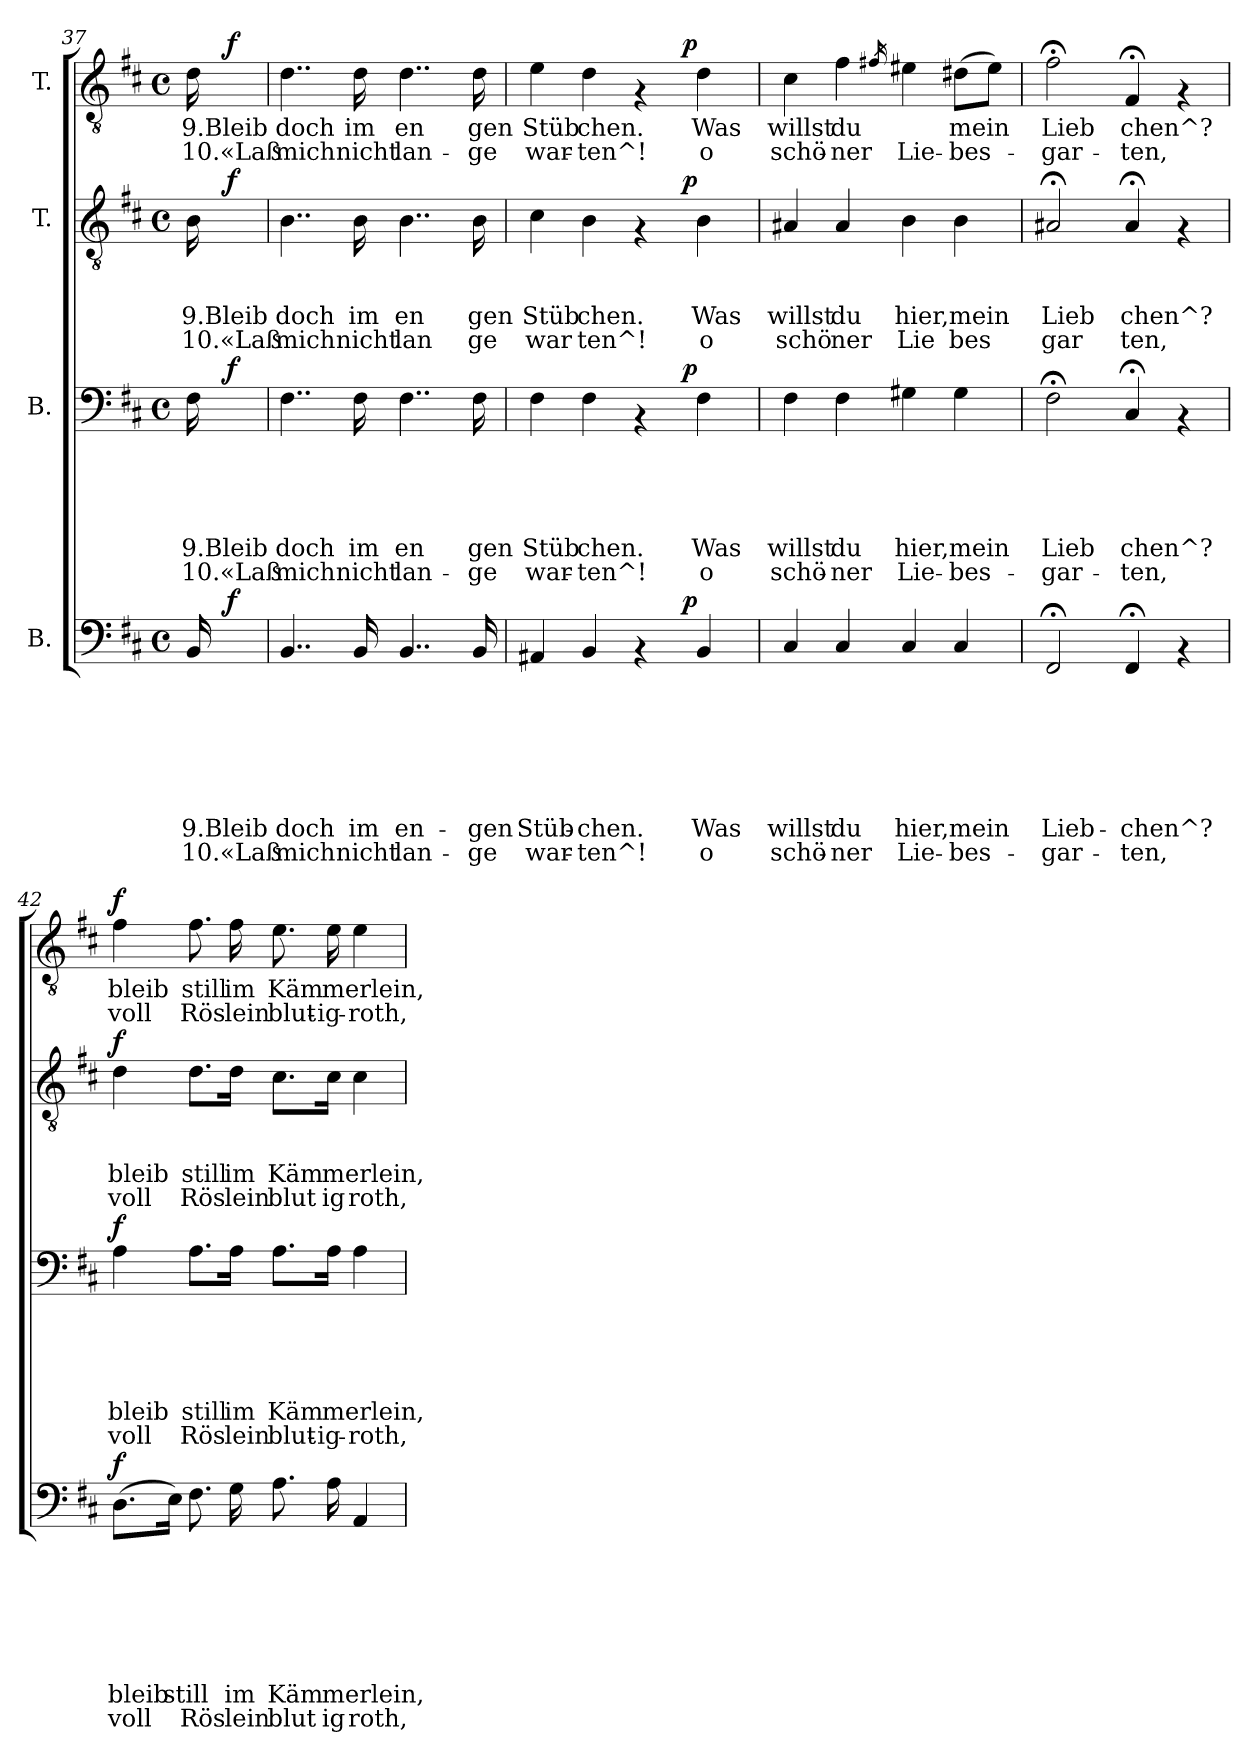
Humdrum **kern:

**kern	**text	**text	**text	**text	**text	**text	**text	**text	**dynam	**kern	**text	**text	**text	**text	**text	**text	**dynam	**kern	**text	**text	**text	**text	**dynam	**kern	**text	**text	**dynam
*part4	*part4	*part4	*part4	*part4	*part4	*part4	*part4	*part4	*part4	*part3	*part3	*part3	*part3	*part3	*part3	*part3	*part3	*part2	*part2	*part2	*part2	*part2	*part2	*part1	*part1	*part1	*part1
*staff4	*staff4	*staff4	*staff4	*staff4	*staff4	*staff4	*staff4	*staff4	*staff4	*staff3	*staff3	*staff3	*staff3	*staff3	*staff3	*staff3	*staff3	*staff2	*staff2	*staff2	*staff2	*staff2	*staff2	*staff1	*staff1	*staff1	*staff1
*I"B.	*	*	*	*	*	*	*	*	*	*I"B.	*	*	*	*	*	*	*	*I"T.	*	*	*	*	*	*I"T.	*	*	*
*clefF4	*	*	*	*	*	*	*	*	*	*clefF4	*	*	*	*	*	*	*	*clefGv2	*	*	*	*	*	*clefGv2	*	*	*
*k[f#c#]	*	*	*	*	*	*	*	*	*	*k[f#c#]	*	*	*	*	*	*	*	*k[f#c#]	*	*	*	*	*	*k[f#c#]	*	*	*
*D:	*	*	*	*	*	*	*	*	*	*D:	*	*	*	*	*	*	*	*D:	*	*	*	*	*	*D:	*	*	*
*M4/4	*	*	*	*	*	*	*	*	*	*M4/4	*	*	*	*	*	*	*	*M4/4	*	*	*	*	*	*M4/4	*	*	*
*met(c)	*	*	*	*	*	*	*	*	*	*met(c)	*	*	*	*	*	*	*	*met(c)	*	*	*	*	*	*met(c)	*	*	*
=37	=37	=37	=37	=37	=37	=37	=37	=37	=37	=37	=37	=37	=37	=37	=37	=37	=37	=37	=37	=37	=37	=37	=37	=37	=37	=37	=37
!	!	!	!	!	!	!	!LO:LY:b:rj	!LO:LY:b:rj	!	!	!	!	!	!	!LO:LY:b:rj	!LO:LY:b:rj	!	!	!	!	!LO:LY:b:rj	!LO:LY:b:rj	!	!	!LO:LY:b:rj	!LO:LY:b:rj	!
*^	*	*	*	*	*	*	*	*	*	*^	*	*	*	*	*	*	*	*^	*	*	*	*	*	*^	*	*	*
16BB/	32ryy	.	.	.	.	.	.	9.Bleib	10.«Laß	.	16F#\	32ryy	.	.	.	.	9.Bleib	10.«Laß	.	16B\	32ryy	.	.	9.Bleib	10.«Laß	.	16d\	32ryy	9.Bleib	10.«Laß	.
!	!	!	!	!	!	!	!	!	!	!LO:DY:a	!	!	!	!	!	!	!	!	!LO:DY:a	!	!	!	!	!	!	!LO:DY:a	!	!	!	!	!LO:DY:a
.	32ryy	.	.	.	.	.	.	.	.	f	.	32ryy	.	.	.	.	.	.	f	.	32ryy	.	.	.	.	f	.	32ryy	.	.	f
=38!	=38!	=38!	=38!	=38!	=38!	=38!	=38!	=38!	=38!	=38!	=38!	=38!	=38!	=38!	=38!	=38!	=38!	=38!	=38!	=38!	=38!	=38!	=38!	=38!	=38!	=38!	=38!	=38!	=38!	=38!	=38!
!	!	!	!	!	!	!	!	!LO:LY:b:rj	!LO:LY:b:rj	!	!	!	!	!	!	!	!LO:LY:b:rj	!LO:LY:b:rj	!	!	!	!	!	!LO:LY:b:rj	!LO:LY:b:rj	!	!	!	!LO:LY:b:rj	!LO:LY:b:rj	!
*v	*v	*	*	*	*	*	*	*	*	*	*	*	*	*	*	*	*	*	*	*v	*v	*	*	*	*	*	*v	*v	*	*	*
*	*	*	*	*	*	*	*	*	*	*v	*v	*	*	*	*	*	*	*	*	*	*	*	*	*	*	*	*	*
4..BB/	.	.	.	.	.	.	doch	mich	.	4..F#\	.	.	.	.	doch	mich	.	4..B\	.	.	doch	mich	.	4..d\	doch	mich	.
!	!	!	!	!	!	!	!LO:LY:b:rj	!LO:LY:b:rj	!	!	!	!	!	!	!LO:LY:b:rj	!LO:LY:b:rj	!	!	!	!	!LO:LY:b:rj	!LO:LY:b:rj	!	!	!LO:LY:b:rj	!LO:LY:b:rj	!
16BB/	.	.	.	.	.	.	im	nicht	.	16F#\	.	.	.	.	im	nicht	.	16B\	.	.	im	nicht	.	16d\	im	nicht	.
!	!	!	!	!	!	!	!LO:LY:b:rj	!LO:LY:b:rj	!	!	!	!	!	!	!LO:LY:b:rj	!LO:LY:b:rj	!	!	!	!	!LO:LY:b:rj	!LO:LY:b:rj	!	!	!LO:LY:b:rj	!LO:LY:b:rj	!
4..BB/	.	.	.	.	.	.	en-	lan-	.	4..F#\	.	.	.	.	en	lan-	.	4..B\	.	.	en	lan	.	4..d\	en	lan-	.
!	!	!	!	!	!	!	!LO:LY:b:rj	!LO:LY:b:rj	!	!	!	!	!	!	!LO:LY:b:rj	!LO:LY:b:rj	!	!	!	!	!LO:LY:b:rj	!LO:LY:b:rj	!	!	!LO:LY:b:rj	!LO:LY:b:rj	!
16BB/	.	.	.	.	.	.	-gen	-ge	.	16F#\	.	.	.	.	gen	-ge	.	16B\	.	.	gen	ge	.	16d\	gen	-ge	.
=39!	=39!	=39!	=39!	=39!	=39!	=39!	=39!	=39!	=39!	=39!	=39!	=39!	=39!	=39!	=39!	=39!	=39!	=39!	=39!	=39!	=39!	=39!	=39!	=39!	=39!	=39!	=39!
!	!	!	!	!	!	!	!LO:LY:b:rj	!LO:LY:b:rj	!	!	!	!	!	!	!LO:LY:b:rj	!LO:LY:b:rj	!	!	!	!	!LO:LY:b:rj	!LO:LY:b:rj	!	!	!LO:LY:b:rj	!LO:LY:b:rj	!
*^	*	*	*	*	*	*	*	*	*	*^	*	*	*	*	*	*	*	*^	*	*	*	*	*	*^	*	*	*
4AA#X/	2ryy	.	.	.	.	.	.	Stüb-	war-	.	4F#\	2ryy	.	.	.	.	Stüb	war-	.	4c#\	2ryy	.	.	Stüb	war	.	4e\	2ryy	Stüb	war-	.
!	!	!	!	!	!	!	!	!LO:LY:b:rj	!LO:LY:b:rj	!	!	!	!	!	!	!	!LO:LY:b:rj	!LO:LY:b:rj	!	!	!	!	!	!LO:LY:b:rj	!LO:LY:b:rj	!	!	!	!LO:LY:b:rj	!LO:LY:b:rj	!
4BB/	.	.	.	.	.	.	.	-chen.	-ten^!	.	4F#\	.	.	.	.	.	chen.	-ten^!	.	4B\	.	.	.	chen.	ten^!	.	4d\	.	chen.	-ten^!	.
4rAA	8..ryy	.	.	.	.	.	.	.	.	.	4rAA	8..ryy	.	.	.	.	.	.	.	4rF	8..ryy	.	.	.	.	.	4rF	8..ryy	.	.	.
!	!	!	!	!	!	!	!	!	!	!LO:DY:a	!	!	!	!	!	!	!	!	!LO:DY:a	!	!	!	!	!	!	!LO:DY:a	!	!	!	!	!LO:DY:a
.	4ryy	.	.	.	.	.	.	.	.	p	.	4ryy	.	.	.	.	.	.	p	.	4ryy	.	.	.	.	p	.	4ryy	.	.	p
!	!	!	!	!	!	!	!	!LO:LY:b:rj	!LO:LY:b:rj	!	!	!	!	!	!	!	!LO:LY:b:rj	!LO:LY:b:rj	!	!	!	!	!	!LO:LY:b:rj	!LO:LY:b:rj	!	!	!	!LO:LY:b:rj	!LO:LY:b:rj	!
4BB/	.	.	.	.	.	.	.	Was	o	.	4F#\	.	.	.	.	.	Was	o	.	4B\	.	.	.	Was	o	.	4d\	.	Was	o	.
.	32ryy	.	.	.	.	.	.	.	.	.	.	32ryy	.	.	.	.	.	.	.	.	32ryy	.	.	.	.	.	.	32ryy	.	.	.
=40!	=40!	=40!	=40!	=40!	=40!	=40!	=40!	=40!	=40!	=40!	=40!	=40!	=40!	=40!	=40!	=40!	=40!	=40!	=40!	=40!	=40!	=40!	=40!	=40!	=40!	=40!	=40!	=40!	=40!	=40!	=40!
!	!	!	!	!	!	!	!	!LO:LY:b:rj	!LO:LY:b:rj	!	!	!	!	!	!	!	!LO:LY:b:rj	!LO:LY:b:rj	!	!	!	!	!	!LO:LY:b:rj	!LO:LY:b:rj	!	!	!	!LO:LY:b:rj	!LO:LY:b:rj	!
*v	*v	*	*	*	*	*	*	*	*	*	*	*	*	*	*	*	*	*	*	*v	*v	*	*	*	*	*	*v	*v	*	*	*
*	*	*	*	*	*	*	*	*	*	*v	*v	*	*	*	*	*	*	*	*	*	*	*	*	*	*	*	*	*
4C#/	.	.	.	.	.	.	willst	schö-	.	4F#\	.	.	.	.	willst	schö-	.	4A#X/	.	.	willst	schö	.	4c#\	willst	schö-	.
!	!	!	!	!	!	!	!LO:LY:b:rj	!LO:LY:b:rj	!	!	!	!	!	!	!LO:LY:b:rj	!LO:LY:b:rj	!	!	!	!	!LO:LY:b:rj	!LO:LY:b:rj	!	!	!LO:LY:b:rj	!LO:LY:b:rj	!
4C#/	.	.	.	.	.	.	du	-ner	.	4F#\	.	.	.	.	du	-ner	.	4A#/	.	.	du	ner	.	4f#\	du	-ner	.
.	.	.	.	.	.	.	.	.	.	.	.	.	.	.	.	.	.	.	.	.	.	.	.	16qf#X/	.	.	.
!	!	!	!	!	!	!	!LO:LY:b:rj	!LO:LY:b:rj	!	!	!	!	!	!	!LO:LY:b:rj	!LO:LY:b:rj	!	!	!	!	!LO:LY:b:rj	!LO:LY:b:rj	!	!	!	!LO:LY:b:rj	!
4C#/	.	.	.	.	.	.	hier,	Lie-	.	4G#X\	.	.	.	.	hier,	Lie-	.	4B\	.	.	hier,	Lie	.	4e#X\	.	Lie-	.
!	!	!	!	!	!	!	!LO:LY:b:rj	!LO:LY:b:rj	!	!	!	!	!	!	!LO:LY:b:rj	!LO:LY:b:rj	!	!	!	!	!LO:LY:b:rj	!LO:LY:b:rj	!	!	!LO:LY:b:rj	!LO:LY:b:rj	!
4C#/	.	.	.	.	.	.	mein	-bes-	.	4G#\	.	.	.	.	mein	-bes-	.	4B\	.	.	mein	bes	.	(>8d#X\L	mein	-bes-	.
.	.	.	.	.	.	.	.	.	.	.	.	.	.	.	.	.	.	.	.	.	.	.	.	8e#\J)	.	.	.
=41!	=41!	=41!	=41!	=41!	=41!	=41!	=41!	=41!	=41!	=41!	=41!	=41!	=41!	=41!	=41!	=41!	=41!	=41!	=41!	=41!	=41!	=41!	=41!	=41!	=41!	=41!	=41!
!	!	!	!	!	!	!	!LO:LY:b:rj	!LO:LY:b:rj	!	!	!	!	!	!	!LO:LY:b:rj	!LO:LY:b:rj	!	!	!	!	!LO:LY:b:rj	!LO:LY:b:rj	!	!	!LO:LY:b:rj	!LO:LY:b:rj	!
2FF#;</	.	.	.	.	.	.	Lieb-	-gar-	.	2F#;<\	.	.	.	.	Lieb	-gar-	.	2A#X;</	.	.	Lieb	gar	.	2f#;<\	Lieb	-gar-	.
!	!	!	!	!	!	!	!LO:LY:b:rj	!LO:LY:b:rj	!	!	!	!	!	!	!LO:LY:b:rj	!LO:LY:b:rj	!	!	!	!	!LO:LY:b:rj	!LO:LY:b:rj	!	!	!LO:LY:b:rj	!LO:LY:b:rj	!
4FF#;</	.	.	.	.	.	.	-chen^?	-ten,	.	4C#;</	.	.	.	.	chen^?	-ten,	.	4A#;</	.	.	chen^?	ten,	.	4F#;</	chen^?	-ten,	.
4rAA	.	.	.	.	.	.	.	.	.	4rAA	.	.	.	.	.	.	.	4rF	.	.	.	.	.	4rF	.	.	.
!!LO:LB:g=z
=42!	=42!	=42!	=42!	=42!	=42!	=42!	=42!	=42!	=42!	=42!	=42!	=42!	=42!	=42!	=42!	=42!	=42!	=42!	=42!	=42!	=42!	=42!	=42!	=42!	=42!	=42!	=42!
!	!	!	!	!	!	!	!LO:LY:b:rj	!LO:LY:b:rj	!LO:DY:a	!	!	!	!	!	!LO:LY:b:rj	!LO:LY:b:rj	!LO:DY:a	!	!	!	!LO:LY:b:rj	!LO:LY:b:rj	!LO:DY:a	!	!LO:LY:b:rj	!LO:LY:b:rj	!LO:DY:a
(>8.D\L	.	.	.	.	.	.	bleib	voll	f	4A\	.	.	.	.	bleib	voll	f	4d\	.	.	bleib	voll	f	4f#\	bleib	voll	f
!	!	!	!	!	!	!	!LO:LY:b:rj	!	!	!	!	!	!	!	!	!	!	!	!	!	!	!	!	!	!	!	!
16E\Jk)	.	.	.	.	.	.	still	.	.	.	.	.	.	.	.	.	.	.	.	.	.	.	.	.	.	.	.
!	!	!	!	!	!	!	!	!LO:LY:b:rj	!	!	!	!	!	!	!LO:LY:b:rj	!LO:LY:b:rj	!	!	!	!	!LO:LY:b:rj	!LO:LY:b:rj	!	!	!LO:LY:b:rj	!LO:LY:b:rj	!
8.F#\	.	.	.	.	.	.	.	Rös	.	8.A\L	.	.	.	.	still	Rös	.	8.d\L	.	.	still	Rös	.	8.f#\	still	Rös	.
!	!	!	!	!	!	!	!LO:LY:b:rj	!LO:LY:b:rj	!	!	!	!	!	!	!LO:LY:b:rj	!LO:LY:b:rj	!	!	!	!	!LO:LY:b:rj	!LO:LY:b:rj	!	!	!LO:LY:b:rj	!LO:LY:b:rj	!
16G\	.	.	.	.	.	.	im	lein	.	16A\Jk	.	.	.	.	im	lein	.	16d\Jk	.	.	im	lein	.	16f#\	im	lein	.
!	!	!	!	!	!	!	!LO:LY:b:rj	!LO:LY:b:rj	!	!	!	!	!	!	!LO:LY:b:rj	!LO:LY:b:rj	!	!	!	!	!LO:LY:b:rj	!LO:LY:b:rj	!	!	!LO:LY:b:rj	!LO:LY:b:rj	!
8.A\	.	.	.	.	.	.	Käm	blut	.	8.A\L	.	.	.	.	Käm	blut-	.	8.c#\L	.	.	Käm	blut	.	8.e\	Käm	blut-	.
!	!	!	!	!	!	!	!LO:LY:b:rj	!LO:LY:b:rj	!	!	!	!	!	!	!LO:LY:b:rj	!LO:LY:b:rj	!	!	!	!	!LO:LY:b:rj	!LO:LY:b:rj	!	!	!LO:LY:b:rj	!LO:LY:b:rj	!
16A\	.	.	.	.	.	.	merlein,	ig	.	16A\Jk	.	.	.	.	merlein,	-ig-	.	16c#\Jk	.	.	merlein,	ig	.	16e\	merlein,	-ig-	.
!	!	!	!	!	!	!	!	!LO:LY:b:rj	!	!	!	!	!	!	!	!LO:LY:b:rj	!	!	!	!	!	!LO:LY:b:rj	!	!	!	!LO:LY:b:rj	!
4AA/	.	.	.	.	.	.	.	roth,	.	4A\	.	.	.	.	.	-roth,	.	4c#\	.	.	.	roth,	.	4e\	.	-roth,	.
=!	=!	=!	=!	=!	=!	=!	=!	=!	=!	=!	=!	=!	=!	=!	=!	=!	=!	=!	=!	=!	=!	=!	=!	=!	=!	=!	=!
*-	*-	*-	*-	*-	*-	*-	*-	*-	*-	*-	*-	*-	*-	*-	*-	*-	*-	*-	*-	*-	*-	*-	*-	*-	*-	*-	*-
